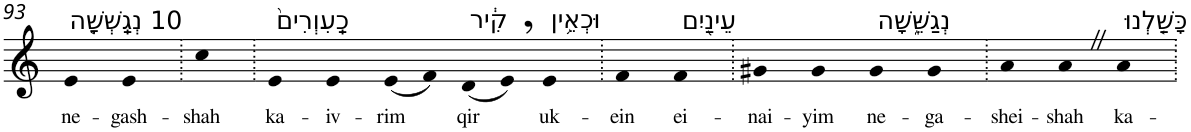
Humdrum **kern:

**kern	**text
*part1	*part1
*staff1	*staff1
*I"Piano	*
*I'Pno	*
!!LO:PB:g=z
*clefG2	*
*k[]	*
=93	=93
!LO:TX:a:t=10 נְגַֽשְׁשָׁ֤ה	!
!	!LO:LY:b
4e	ne-
!	!LO:LY:b
4e	-gash-
=94.	=94.
!	!LO:LY:b
4cc	-shah
=95.	=95.
!LO:TX:a:t=כַֽעִוְרִים֙	!
!	!LO:LY:b
4e	ka-
!	!LO:LY:b
4e	-iv-
!	!LO:LY:b
(8e	-rim
8f)	.
!LO:TX:a:t=קִ֔יר	!
!	!LO:LY:b
(8d	qir
8e,)	.
!LO:TX:a:t=וּכְאֵ֥ין	!
!	!LO:LY:b
4e	uk-
=96.	=96.
!	!LO:LY:b
4f	-ein
!LO:TX:a:t=עֵינַ֖יִם	!
!	!LO:LY:b
4f	ei-
=97.	=97.
!	!LO:LY:b
4g#X	-nai-
!	!LO:LY:b
4g#	-yim
!LO:TX:a:t=נְגַשֵּׁ֑שָׁה	!
!	!LO:LY:b
4g#	ne-
!	!LO:LY:b
4g#	-ga-
=98.	=98.
!	!LO:LY:b
4a	-shei-
!	!LO:LY:b
4aZ	-shah
!LO:TX:a:t=כָּשַׁ֤לְנוּ	!
!	!LO:LY:b
4a	ka-
=.	=.
*-	*-
